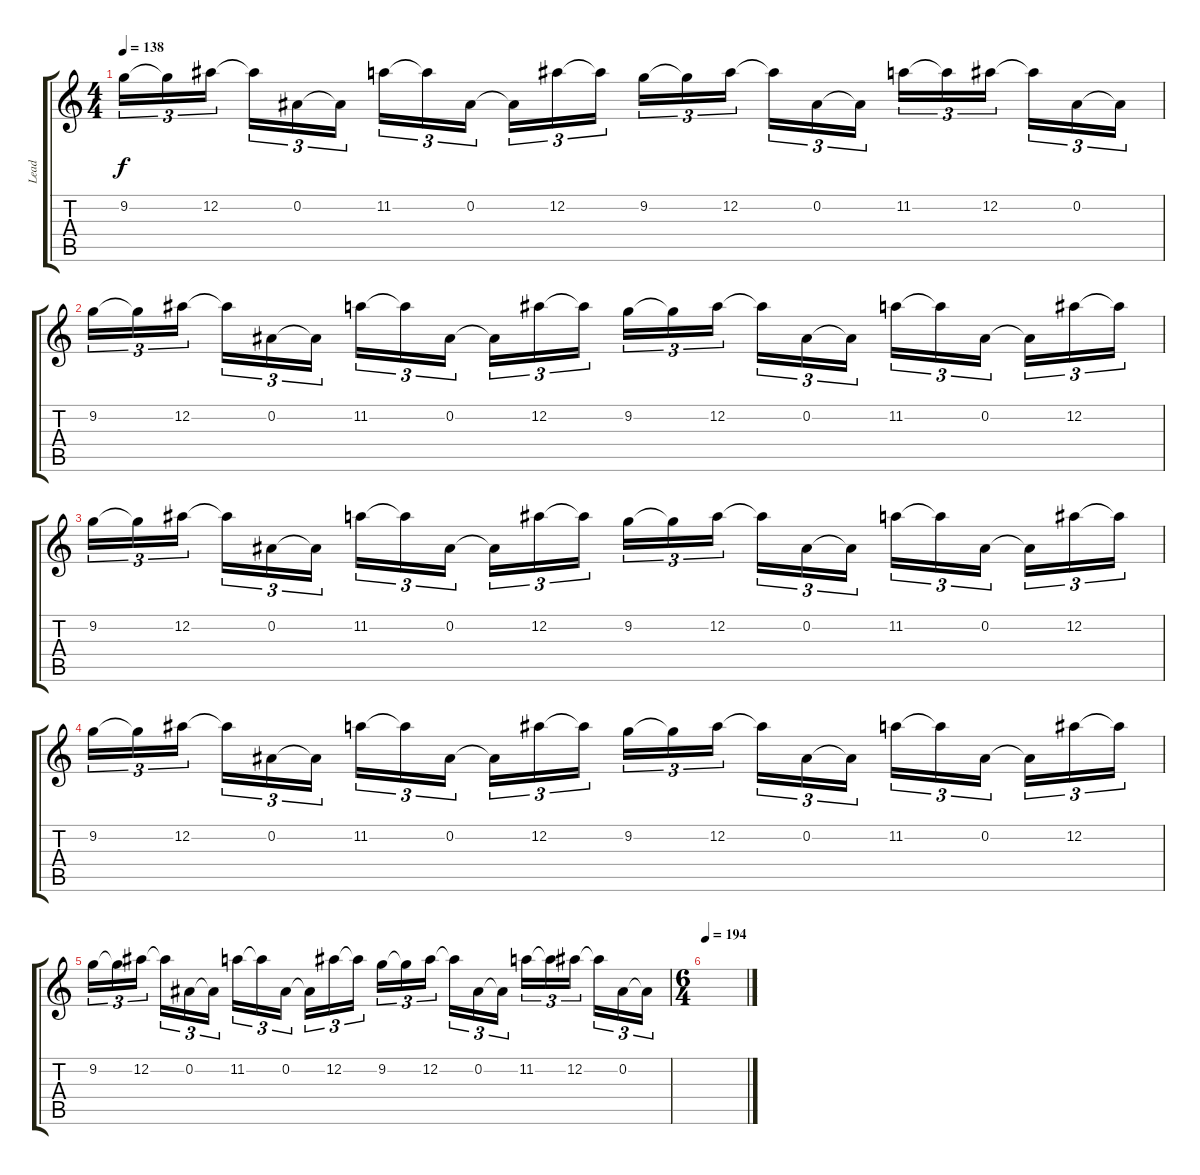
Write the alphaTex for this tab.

\track ("Lead" "Lead") {instrument distortionguitar}
\staff {score tabs}
\tuning (Eb4 Bb3 Gb3 Db3 Ab2 Eb2) {hide}
\ts (4 4)
\tempo 138
\clef g2
\ks c
9.2.16{tu (3 2) dy f} 9.2{t}.16{tu (3 2)} 12.2.16{tu (3 2)} 12.2{t}.16{tu (3 2)} 0.2.16{tu (3 2)} 0.2{t}.16{tu (3 2)} 11.2.16{tu (3 2)} 11.2{t}.16{tu (3 2)} 0.2.16{tu (3 2)} 0.2{t}.16{tu (3 2)} 12.2.16{tu (3 2)} 12.2{t}.16{tu (3 2)} 9.2.16{tu (3 2)} 9.2{t}.16{tu (3 2)} 12.2.16{tu (3 2)} 12.2{t}.16{tu (3 2)} 0.2.16{tu (3 2)} 0.2{t}.16{tu (3 2)} 11.2.16{tu (3 2)} 11.2{t}.16{tu (3 2)} 12.2.16{tu (3 2)} 12.2{t}.16{tu (3 2)} 0.2.16{tu (3 2)} 0.2{t}.16{tu (3 2)} |
9.2.16{tu (3 2)} 9.2{t}.16{tu (3 2)} 12.2.16{tu (3 2)} 12.2{t}.16{tu (3 2)} 0.2.16{tu (3 2)} 0.2{t}.16{tu (3 2)} 11.2.16{tu (3 2)} 11.2{t}.16{tu (3 2)} 0.2.16{tu (3 2)} 0.2{t}.16{tu (3 2)} 12.2.16{tu (3 2)} 12.2{t}.16{tu (3 2)} 9.2.16{tu (3 2)} 9.2{t}.16{tu (3 2)} 12.2.16{tu (3 2)} 12.2{t}.16{tu (3 2)} 0.2.16{tu (3 2)} 0.2{t}.16{tu (3 2)} 11.2.16{tu (3 2)} 11.2{t}.16{tu (3 2)} 0.2.16{tu (3 2)} 0.2{t}.16{tu (3 2)} 12.2.16{tu (3 2)} 12.2{t}.16{tu (3 2)} |
9.2.16{tu (3 2)} 9.2{t}.16{tu (3 2)} 12.2.16{tu (3 2)} 12.2{t}.16{tu (3 2)} 0.2.16{tu (3 2)} 0.2{t}.16{tu (3 2)} 11.2.16{tu (3 2)} 11.2{t}.16{tu (3 2)} 0.2.16{tu (3 2)} 0.2{t}.16{tu (3 2)} 12.2.16{tu (3 2)} 12.2{t}.16{tu (3 2)} 9.2.16{tu (3 2)} 9.2{t}.16{tu (3 2)} 12.2.16{tu (3 2)} 12.2{t}.16{tu (3 2)} 0.2.16{tu (3 2)} 0.2{t}.16{tu (3 2)} 11.2.16{tu (3 2)} 11.2{t}.16{tu (3 2)} 0.2.16{tu (3 2)} 0.2{t}.16{tu (3 2)} 12.2.16{tu (3 2)} 12.2{t}.16{tu (3 2)} |
9.2.16{tu (3 2)} 9.2{t}.16{tu (3 2)} 12.2.16{tu (3 2)} 12.2{t}.16{tu (3 2)} 0.2.16{tu (3 2)} 0.2{t}.16{tu (3 2)} 11.2.16{tu (3 2)} 11.2{t}.16{tu (3 2)} 0.2.16{tu (3 2)} 0.2{t}.16{tu (3 2)} 12.2.16{tu (3 2)} 12.2{t}.16{tu (3 2)} 9.2.16{tu (3 2)} 9.2{t}.16{tu (3 2)} 12.2.16{tu (3 2)} 12.2{t}.16{tu (3 2)} 0.2.16{tu (3 2)} 0.2{t}.16{tu (3 2)} 11.2.16{tu (3 2)} 11.2{t}.16{tu (3 2)} 0.2.16{tu (3 2)} 0.2{t}.16{tu (3 2)} 12.2.16{tu (3 2)} 12.2{t}.16{tu (3 2)} |
9.2.16{tu (3 2)} 9.2{t}.16{tu (3 2)} 12.2.16{tu (3 2)} 12.2{t}.16{tu (3 2)} 0.2.16{tu (3 2)} 0.2{t}.16{tu (3 2)} 11.2.16{tu (3 2)} 11.2{t}.16{tu (3 2)} 0.2.16{tu (3 2)} 0.2{t}.16{tu (3 2)} 12.2.16{tu (3 2)} 12.2{t}.16{tu (3 2)} 9.2.16{tu (3 2)} 9.2{t}.16{tu (3 2)} 12.2.16{tu (3 2)} 12.2{t}.16{tu (3 2)} 0.2.16{tu (3 2)} 0.2{t}.16{tu (3 2)} 11.2.16{tu (3 2)} 11.2{t}.16{tu (3 2)} 12.2.16{tu (3 2)} 12.2{t}.16{tu (3 2)} 0.2.16{tu (3 2)} 0.2{t}.16{tu (3 2)} |
\ts (6 4)
\tempo 194
